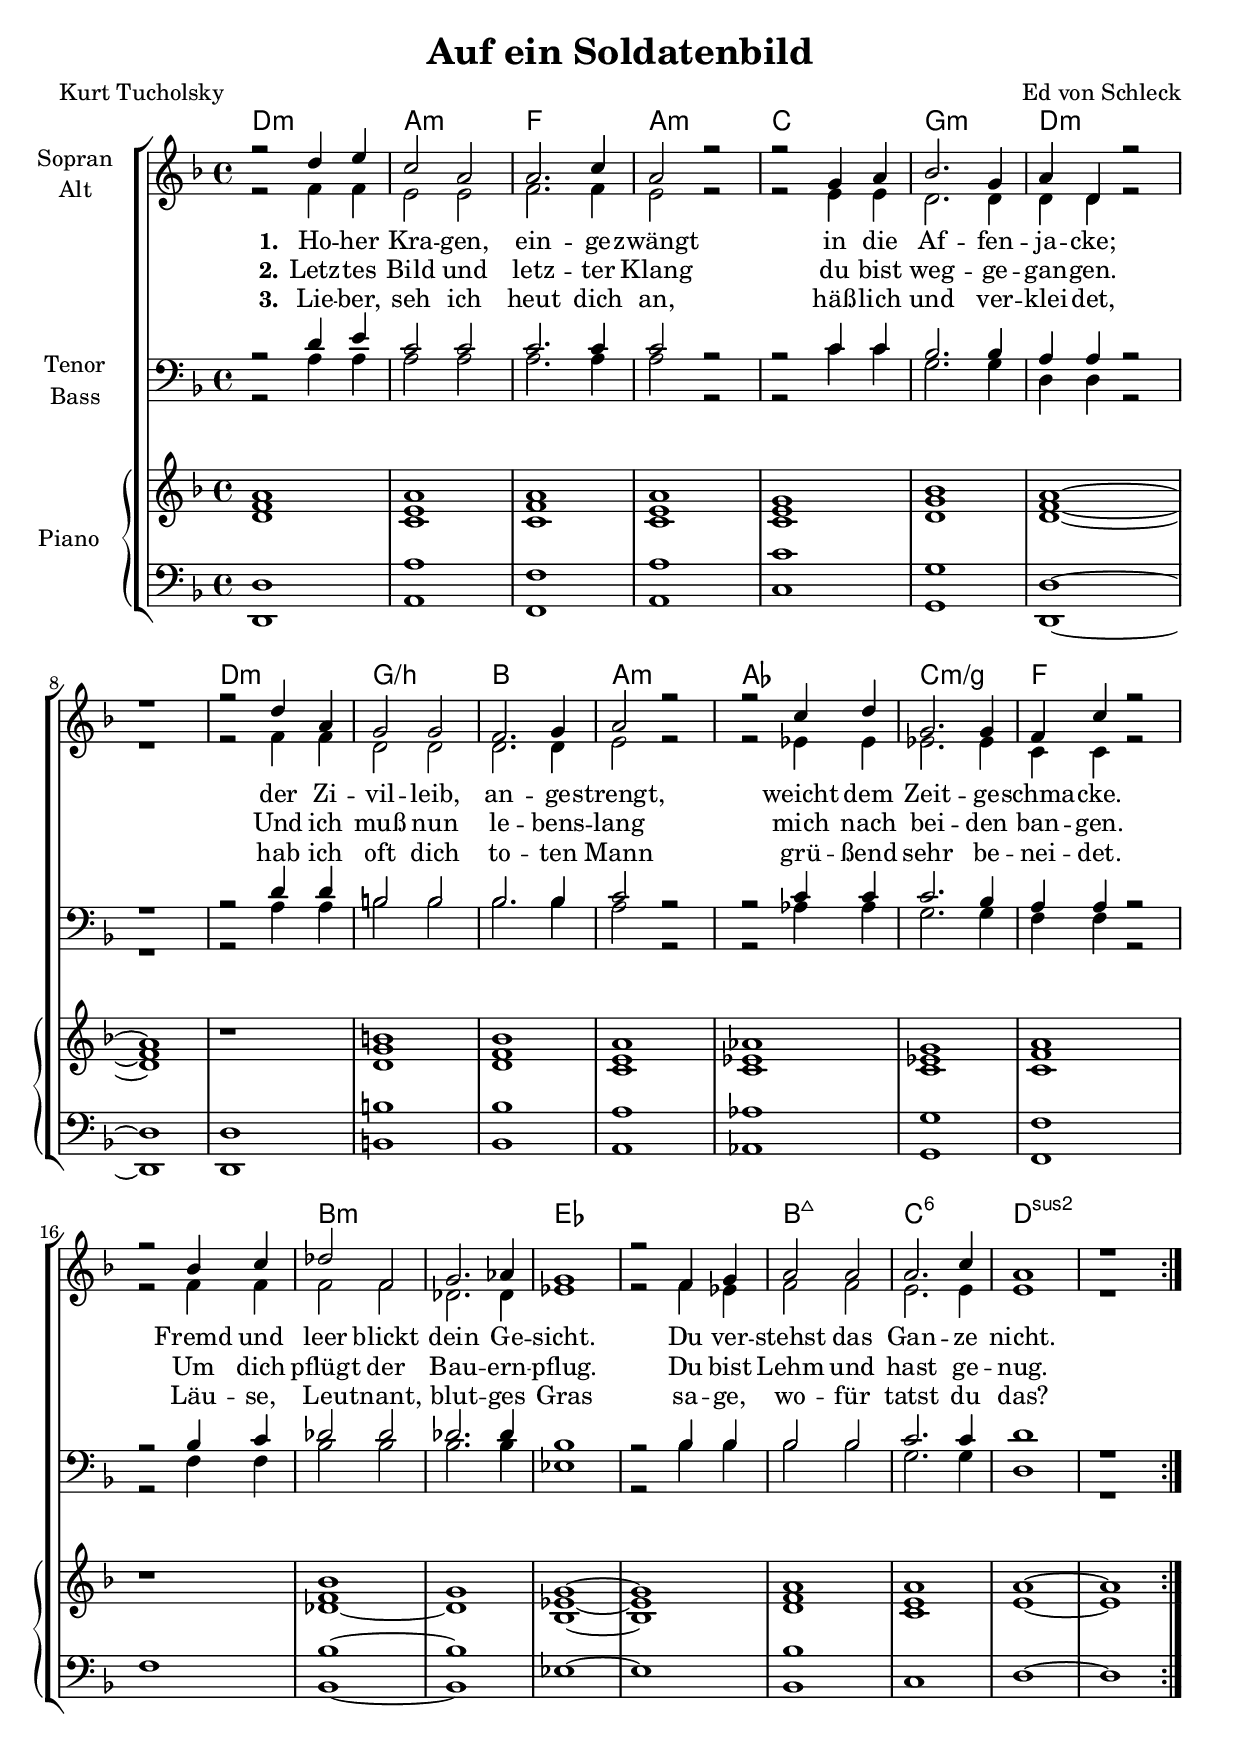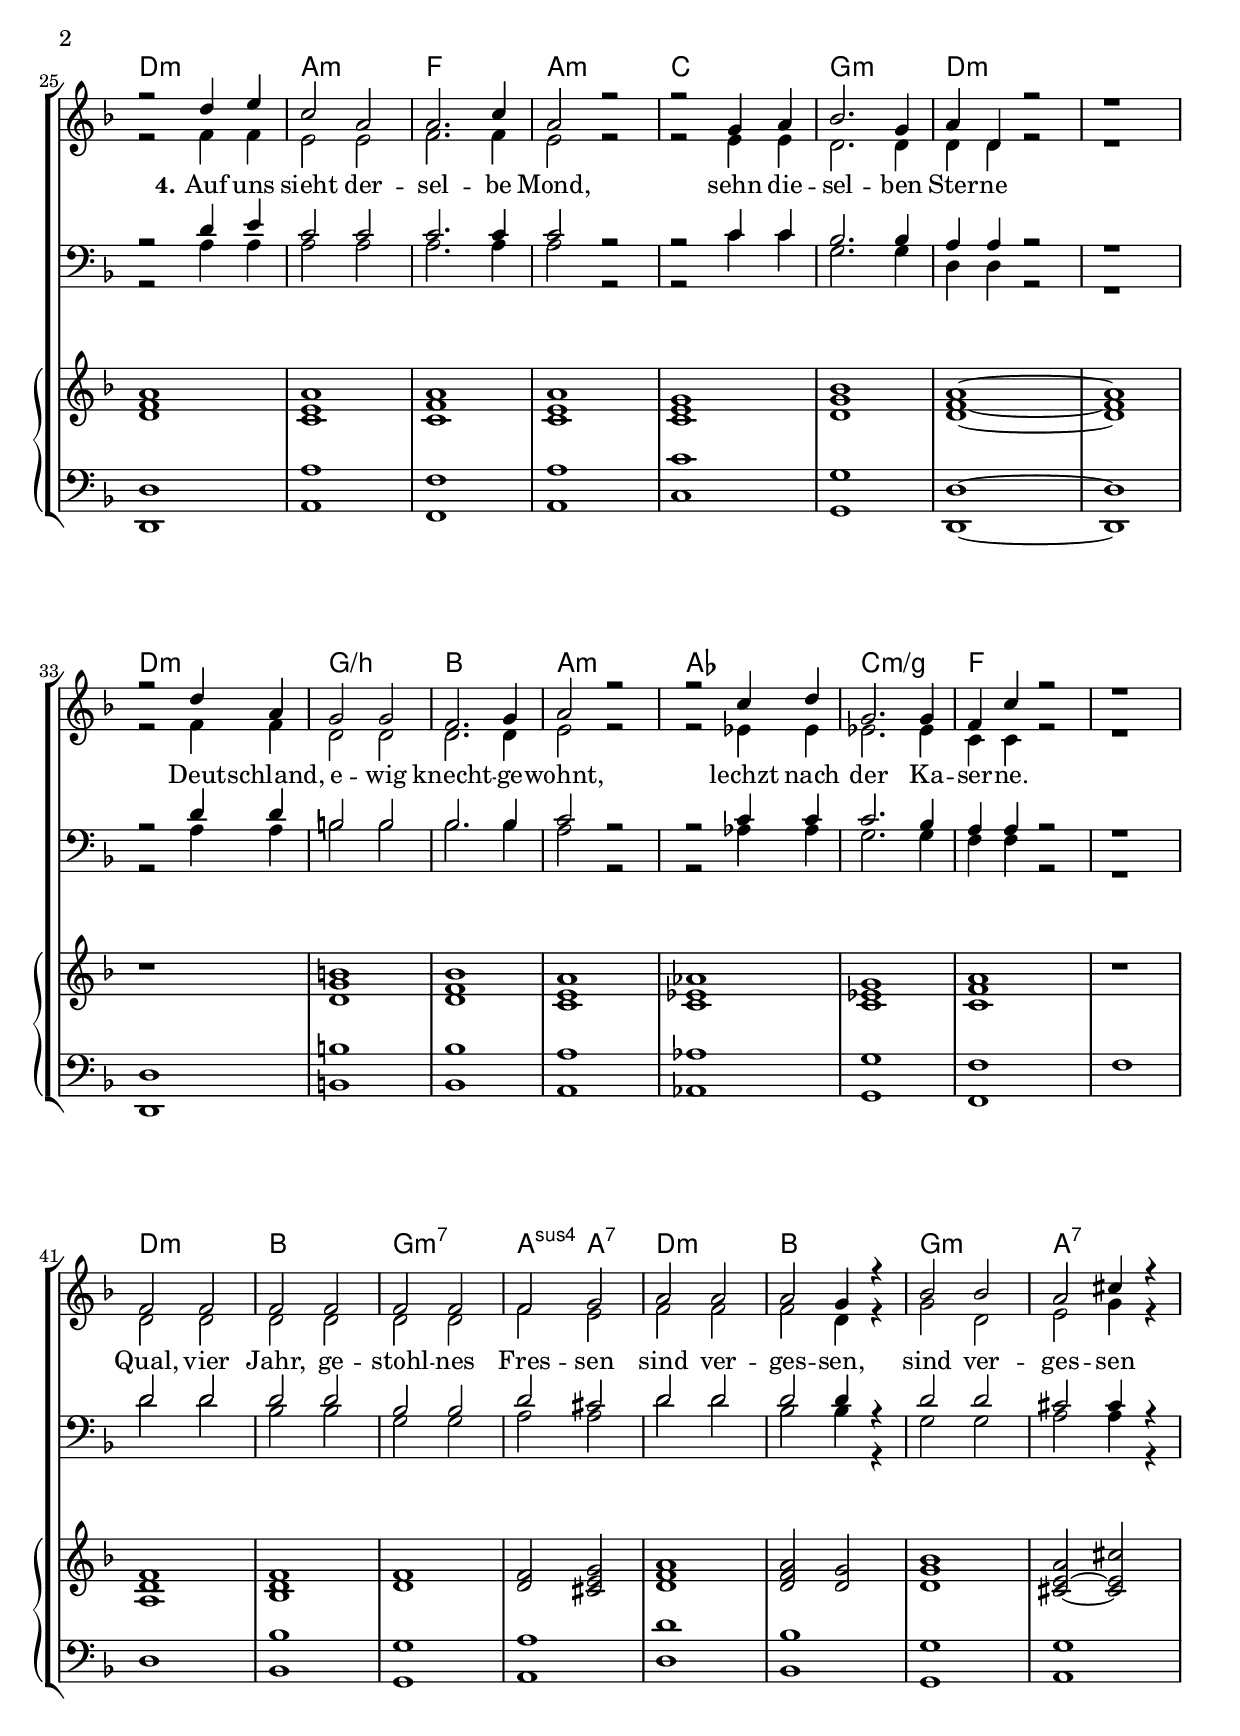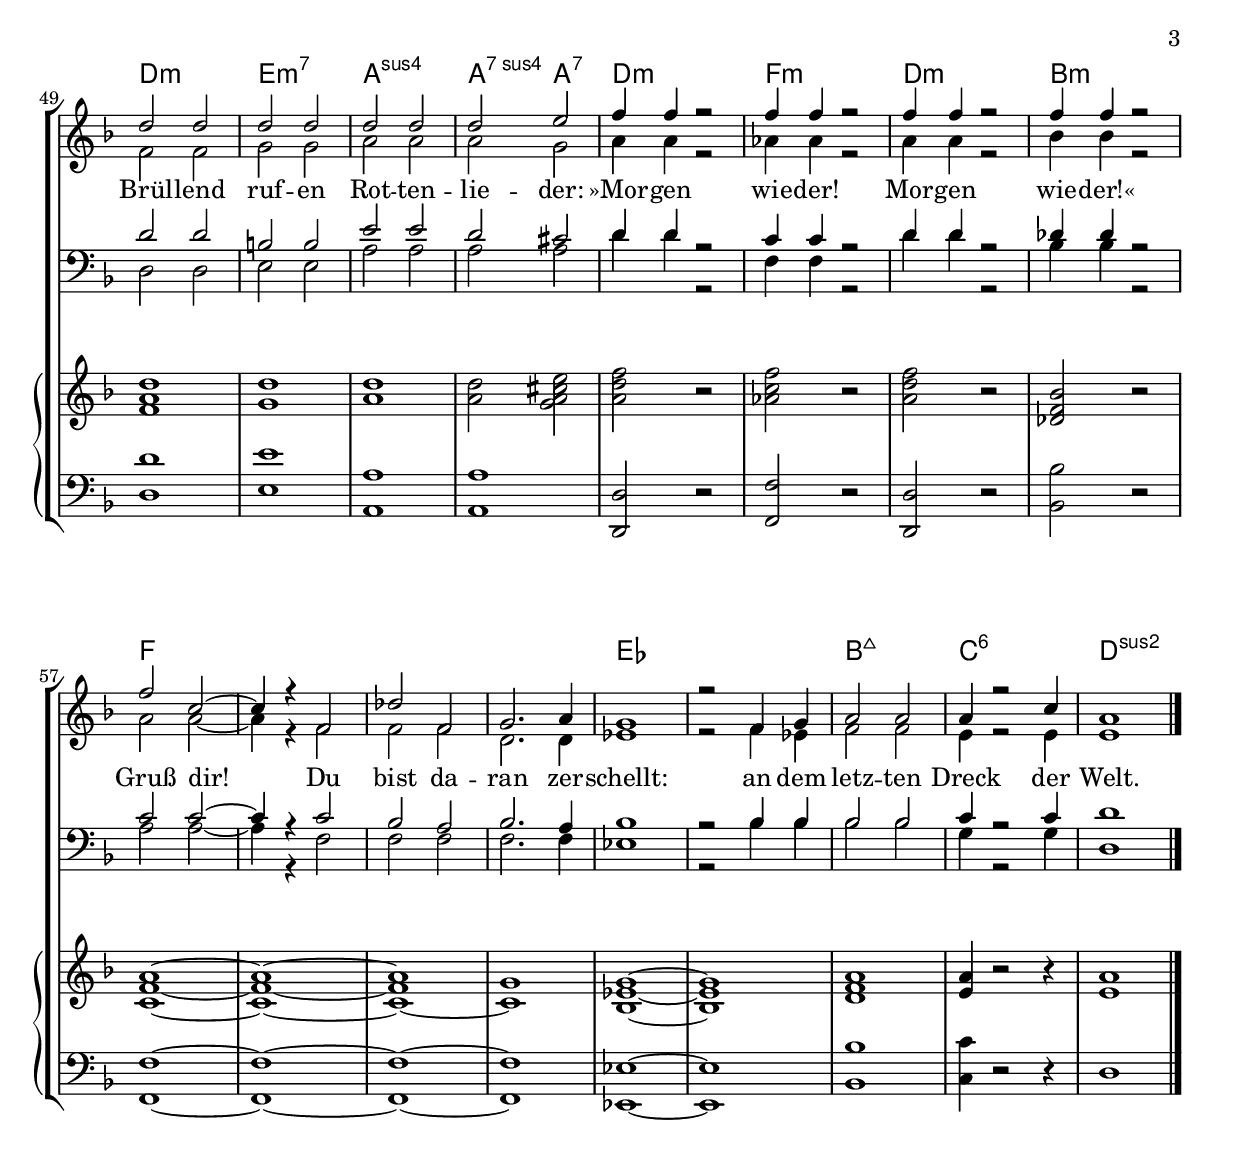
\version "2.19.59"

\header {
  title = "Auf ein Soldatenbild"
  composer = "Ed von Schleck"
  poet = "Kurt Tucholsky"
}

global = {
  \key d \minor
  \time 4/4
}

chordNames = \chordmode {
  \global
  \germanChords
  d1:m a:m f a:m
  c g:m d1*2:m
  d1:m g/b bes a:m
  as c:m/g f1*2
  
  bes1*2:m es bes1:maj7 c:6 d1*2:sus2
  \bar ":|."
  \break
  
  d1:m a:m f a:m
  c g:m d1*2:m
  d1:m g/b bes a:m
  as c:m/g f1*2
  
  d1:m bes g:m7 a2:sus4 a:7
  d1:m bes g:m a:7
  d:m e:m7 a:sus4 a2:7sus4 a:7
  d1:m f:m d:m bes:m
  
  f1*4 es1*2
  bes1:maj7 c:6 d1:sus2
  \bar "|."
}

soprano = \relative c'' {
  \global
  r2 d4 e
  c2 a
  a2. c4
  a2 r
  
  r2 g4 a
  bes2. g4
  a4 d, r2
  r1
  
  r2 d'4 a
  g2 g
  f2. g4
  a2 r
  
  r2 c4 d
  g,2. g4
  f c' r2
  r bes4 c
  
  des2 f,
  g2. as4
  g1
  r2 f4 g
  
  a2 a
  a2. c4
  a1
  r
  
  
  r2 d4 e
  c2 a
  a2. c4
  a2 r
  
  r2 g4 a
  bes2. g4
  a4 d, r2
  r1
  
  r2 d'4 a
  g2 g
  f2. g4
  a2 r
  
  r2 c4 d
  g,2. g4
  f c' r2
  r1
  
  f,2 f
  f f
  f f
  f g
  
  a a
  a g4 r
  bes2 bes
  a cis4 r
  
  d2 d
  d d
  d d
  d e
  
  f4 f r2
  f4 f r2
  f4 f r2
  f4 f r2
  
  f2 c~
  c4 r f,2
  des' f,
  g2. a4
  
  g1
  r2 f4 g
  a2 a
  a4 r2 c4
  
  a1
}

alto = \relative c' {
  \global
  r2 f4 f
  e2 e
  f2. f4
  e2 r
  
  r2 e4 e
  d2. d4
  d d r2
  r1
  
  r2 f4 f
  d2 d
  d2. d4
  e2 r
  
  r es4 es
  es2. es4
  c c r2
  r f4 f
  
  f2 f
  des2. des4
  es1
  r2 f4 es
  
  f2 f
  e2. e4
  e1
  r
  
  
  r2 f4 f
  e2 e
  f2. f4
  e2 r
  
  r2 e4 e
  d2. d4
  d d r2
  r1
  
  r2 f4 f
  d2 d
  d2. d4
  e2 r
  
  r es4 es
  es2. es4
  c c r2
  r1
  
  d2 d
  d d
  d d
  f e
  
  f f
  f d4 r
  g2 d
  e g4 r
  
  f2 f
  g g
  a a
  a g
  
  a4 a r2
  as4 as r2
  a4 a r2
  bes4 bes r2
  
  a2 a~
  a4 r f2
  f f
  d2. d4
  
  es1
  r2 f4 es
  f2 f
  e4 r2 e4
  
  e1
}

tenor = \relative c' {
  \global
  r2 d4 e
  c2 c
  c2. c4
  c2 r
  
  r2 c4 c
  bes2. bes4
  a4 a r2
  r1
  
  r2 d4 d
  b2 b
  bes2. bes4
  c2 r
  
  r c4 c
  c2. bes4
  a a r2
  r2 bes4 c
  
  des2 des
  des2. des4
  bes1
  r2 bes4 bes
  
  bes2 bes
  c2. c4
  d1
  r
  
  
  r2 d4 e
  c2 c
  c2. c4
  c2 r
  
  r2 c4 c
  bes2. bes4
  a4 a r2
  r1
  
  r2 d4 d
  b2 b
  bes2. bes4
  c2 r
  
  r c4 c
  c2. bes4
  a a r2
  r1
  
  d2 d
  d d
  bes bes
  d cis
  
  d d
  d d4 r
  d2 d
  cis cis4 r
  
  d2 d
  b b
  e e
  d cis
  
  d4 d r2
  c4 c r2
  d4 d r2
  des4 des r2
  
  c2 c~
  c4 r c2
  bes a
  bes2. a4
  
  bes1
  r2 bes4 bes
  bes2 bes
  c4 r2 c4
  
  d1
}

bass = \relative c {
  \global
  r2 a'4 a
  a2 a
  a2. a4
  a2 r
  
  r c4 c
  g2. g4
  d d r2
  r1
  
  r2 a'4 a
  b2 b
  bes2. bes4
  a2 r
  
  r as4 as
  g2. g4
  f f r2
  r2 f4 f
  
  bes2 bes
  bes2. bes4
  es,1
  r2 bes'4 bes
  
  bes2 bes
  g2. g4
  d1
  r
  
  
  r2 a'4 a
  a2 a
  a2. a4
  a2 r
  
  r c4 c
  g2. g4
  d d r2
  r1
  
  r2 a'4 a
  b2 b
  bes2. bes4
  a2 r
  
  r as4 as
  g2. g4
  f f r2
  r1
  
  d'2 d
  bes bes
  g g
  a a
  
  d d
  bes bes4 r
  g2 g
  a a4 r
  
  d,2 d
  e e
  a a
  a a
  
  d4 d r2
  f,4 f r2
  d'4 d r2
  bes4 bes r2
  
  a2 a~
  a4 r f2
  f f
  f2. f4
  
  es1
  r2 bes'4 bes
  bes2 bes
  g4 r2 g4
  
  d1
}

verseOne = \lyricmode {
  \set stanza = "1."
  Ho -- her Kra -- gen, ein -- ge -- zwängt
  in die Af -- fen -- ja -- cke;
  der Zi -- vil -- leib, an -- ge -- strengt,
  weicht dem Zeit -- ge -- schma -- cke.
  Fremd und leer blickt dein Ge -- sicht.
  Du ver -- stehst das Gan -- ze nicht.
}

verseTwo = \lyricmode {
  \set stanza = "2."
  Letz -- tes Bild und letz -- ter Klang
  du bist weg -- ge -- gan -- gen.
  Und ich muß nun le -- bens -- lang
  mich nach bei -- den ban -- gen.
  Um dich pflügt der Bau -- ern -- pflug.
  Du bist Lehm und hast ge -- nug.
}

verseThree = \lyricmode {
  \set stanza = "3."
  Lie -- ber, seh ich heut dich an,
  häß -- lich und ver -- klei -- det,
  hab ich oft dich to -- ten Mann
  grü -- ßend sehr be -- nei -- det.
  Läu -- se, Leu -- tnant, blut -- ges Gras
  sa -- ge, wo -- für tatst du das?
}

verseFour = \lyricmode {
  \set stanza = "4."
  Auf uns sieht der -- sel -- be Mond,
  sehn die -- sel -- ben Ster -- ne
  Deut -- schland, e -- wig knecht -- ge -- wohnt,
  lechzt nach der Ka -- ser -- ne.
  Qual, vier Jahr, ge -- stohl -- nes Fres -- sen
  sind ver -- ges -- sen, sind ver -- ges -- sen
  Brül -- lend ruf -- en Rot -- ten -- lie -- der:
  »Mor -- gen wie -- der! Mor -- gen wie -- der!«
  Gruß dir!
  Du bist da -- ran zer -- schellt:
  an dem letz -- ten Dreck der Welt.
}

verse = \lyricmode {
  \verseOne
  \verseFour
}

upper = \relative c' {
  \clef "violin"
  <d f a>1 <c e a> <c f a> <c e a> <c e g> <d g bes> <d f a> ~ <d f a> r
  <d g b> <d f bes> <c e a> <c es as> <c es g> <c f a> r
  <des f bes> ~ <des g> <bes es g> ~ <bes es g> <d f a> <c e a> <e a> ~ <e a>
  
  <d f a>1 <c e a> <c f a> <c e a> <c e g> <d g bes> <d f a> ~ <d f a> r
  <d g b> <d f bes> <c e a> <c es as> <c es g> <c f a> r
  
  <a d f> <bes d f> <d f> <d f>2 <cis e g> <d f a>1 <d f a>2 <d g> <d g bes>1 <cis e a>2 ~ <cis e cis'>
  <f a d>1 <g d'> <a d> <a d>2 <g a cis e> <a d f> r <as c f> r <a d f> r <des, f bes> r
  <c f a>1 ~ <c f a> ~ <c f a> ~ <c g'> <bes es g> ~ <bes es g> <d f a> <e a>4 r2 r4 <e a>1
}

lower = \relative c, {
  \clef "bass"
  <d d'>1 <a' a'> <f f'> <a a'> <c c'> <g g'> <d d'> ~ <d d'> <d d'>
  <b' b'> <bes bes'> <a a'> <as as'> <g g'> <f f'> f'
  <bes, bes'> ~ <bes bes'> es ~ es <bes bes'> c d ~ d
  
  <d, d'>1 <a' a'> <f f'> <a a'> <c c'> <g g'> <d d'> ~ <d d'> <d d'>
  <b' b'> <bes bes'> <a a'> <as as'> <g g'> <f f'> f'
  
  d <bes bes'> <g g'> <a a'> <d d'> <bes bes'> <g g'> <a g'>
  <d d'> <e e'> <a, a'> <a a'> <d, d'>2 r <f f'> r <d d'> r <bes' bes'> r
  <f f'>1 ~ <f f'> ~ <f f'> ~ <f f'> <es es'> ~ <es es'> <bes' bes'> <c c'>4 r2 r4 d1
}

chordsPart = \new ChordNames \chordNames

choirPart = \new ChoirStaff <<
  \new Staff \with {
    instrumentName = \markup \center-column { "Sopran" "Alt" }
  } <<
    \new Voice = "soprano" { \voiceOne \soprano }
    \new Voice = "alto" { \voiceTwo \alto }
  >>
  \new Lyrics \with {
    \override VerticalAxisGroup #'staff-affinity = #CENTER
  } \lyricsto "soprano" \verse
    \new Lyrics \with {
    \override VerticalAxisGroup #'staff-affinity = #CENTER
  } \lyricsto "soprano" \verseTwo
    \new Lyrics \with {
    \override VerticalAxisGroup #'staff-affinity = #CENTER
  } \lyricsto "soprano" \verseThree
  \new Staff \with {
    instrumentName = \markup \center-column { "Tenor" "Bass" }
  } <<
    \clef bass
    \new Voice = "tenor" { \voiceOne \tenor }
    \new Voice = "bass" { \voiceTwo \bass }
  >>
  \new PianoStaff << 
  \set PianoStaff.instrumentName = #"Piano  "
  \new Staff = "oben" << \transpose c c { \global } \upper >>
  \new Staff = "unten" << \transpose c c { \global } \lower >>
  >>
>>

\score {
  <<
    \chordsPart
    \choirPart
  >>
  \layout { }
  \midi {
    \tempo 4=150
  }
}
